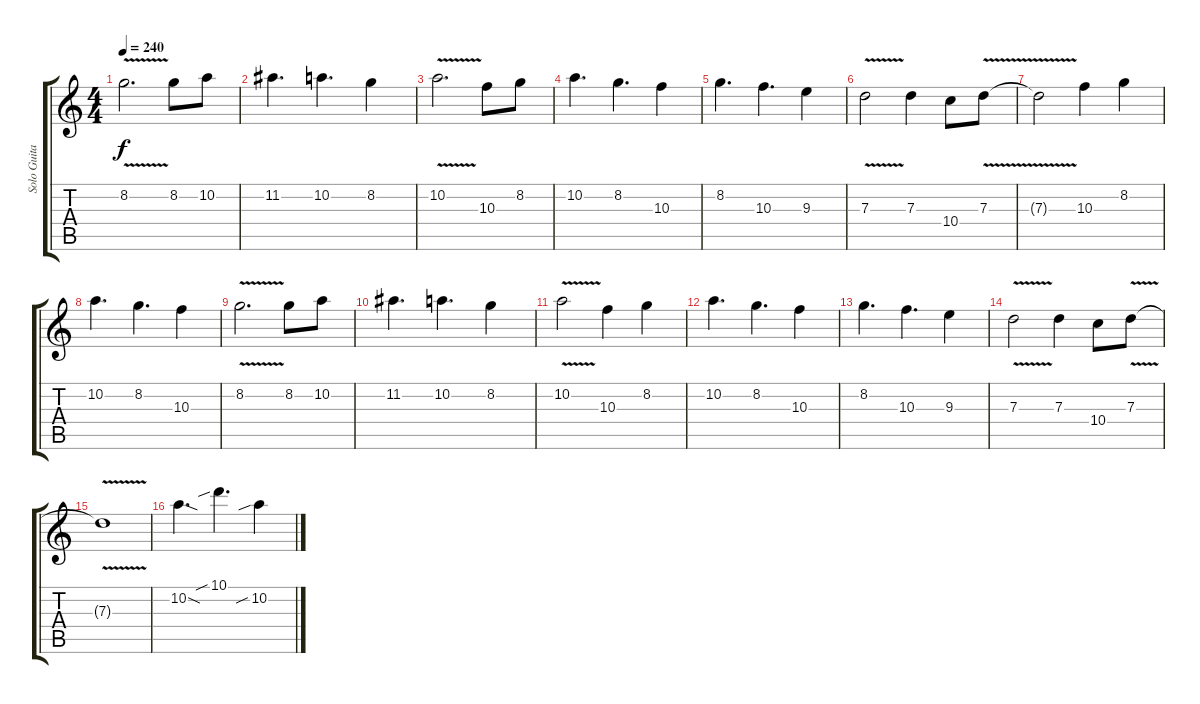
\track ("Solo Guitar" "Solo Guita") {instrument overdrivenguitar}
\staff {score tabs}
\tuning (E4 B3 G3 D3 A2 E2) {hide}
\ts (4 4)
\tempo 240
\clef g2
\ks c
8.2{v}.2{d dy f} 8.2.8 10.2.8 |
11.2.4{d} 10.2.4{d} 8.2.4 |
10.2{v}.2{d} 10.3.8 8.2.8 |
10.2.4{d} 8.2.4{d} 10.3.4 |
8.2.4{d} 10.3.4{d} 9.3.4 |
7.3{v}.2 7.3.4 10.4.8 7.3{v}.8 |
7.3{t}.2 10.3.4 8.2.4 |
10.2.4{d} 8.2.4{d} 10.3.4 |
8.2{v}.2{d} 8.2.8 10.2.8 |
11.2.4{d} 10.2.4{d} 8.2.4 |
10.2{v}.2 10.3.4 8.2.4 |
10.2.4{d} 8.2.4{d} 10.3.4 |
8.2.4{d} 10.3.4{d} 9.3.4 |
7.3{v}.2 7.3.4 10.4.8 7.3{v}.8 |
7.3{t}.1 |
10.2{sod}.4{d} 10.1{sib}.4{d} 10.2{sib sl}.4
